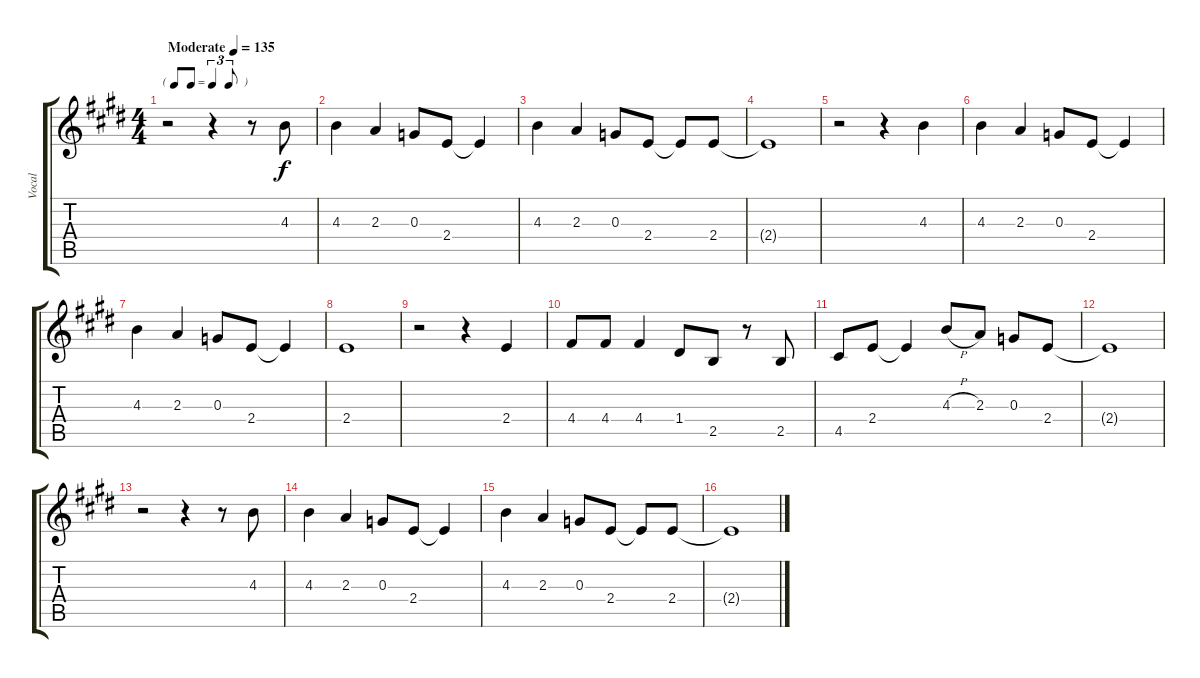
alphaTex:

\track ("Vocal" "Vocal") {instrument electricguitarclean}
\staff {score tabs}
\tuning (E4 B3 G3 D3 A2 E2) {hide}
\ts (4 4)
\tf triplet8th
\tempo (135 "Moderate")
\clef g2
\ks e
r.2{dy f instrument electricguitarclean} r.4 r.8 4.3.8 |
4.3.4 2.3.4 0.3.8 2.4.8 2.4{t}.4 |
4.3.4 2.3.4 0.3.8 2.4.8 2.4{t}.8 2.4.8 |
2.4{t}.1 |
r.2 r.4 4.3.4 |
4.3.4 2.3.4 0.3.8 2.4.8 2.4{t}.4 |
4.3.4 2.3.4 0.3.8 2.4.8 2.4{t}.4 |
2.4.1 |
r.2 r.4 2.4.4 |
4.4.8 4.4.8 4.4.4 1.4.8 2.5.8 r.8 2.5.8 |
4.5.8 2.4.8 2.4{t}.4 4.3{h}.8 2.3.8 0.3.8 2.4.8 |
2.4{t}.1 |
r.2 r.4 r.8 4.3.8 |
4.3.4 2.3.4 0.3.8 2.4.8 2.4{t}.4 |
4.3.4 2.3.4 0.3.8 2.4.8 2.4{t}.8 2.4.8 |
2.4{t}.1
